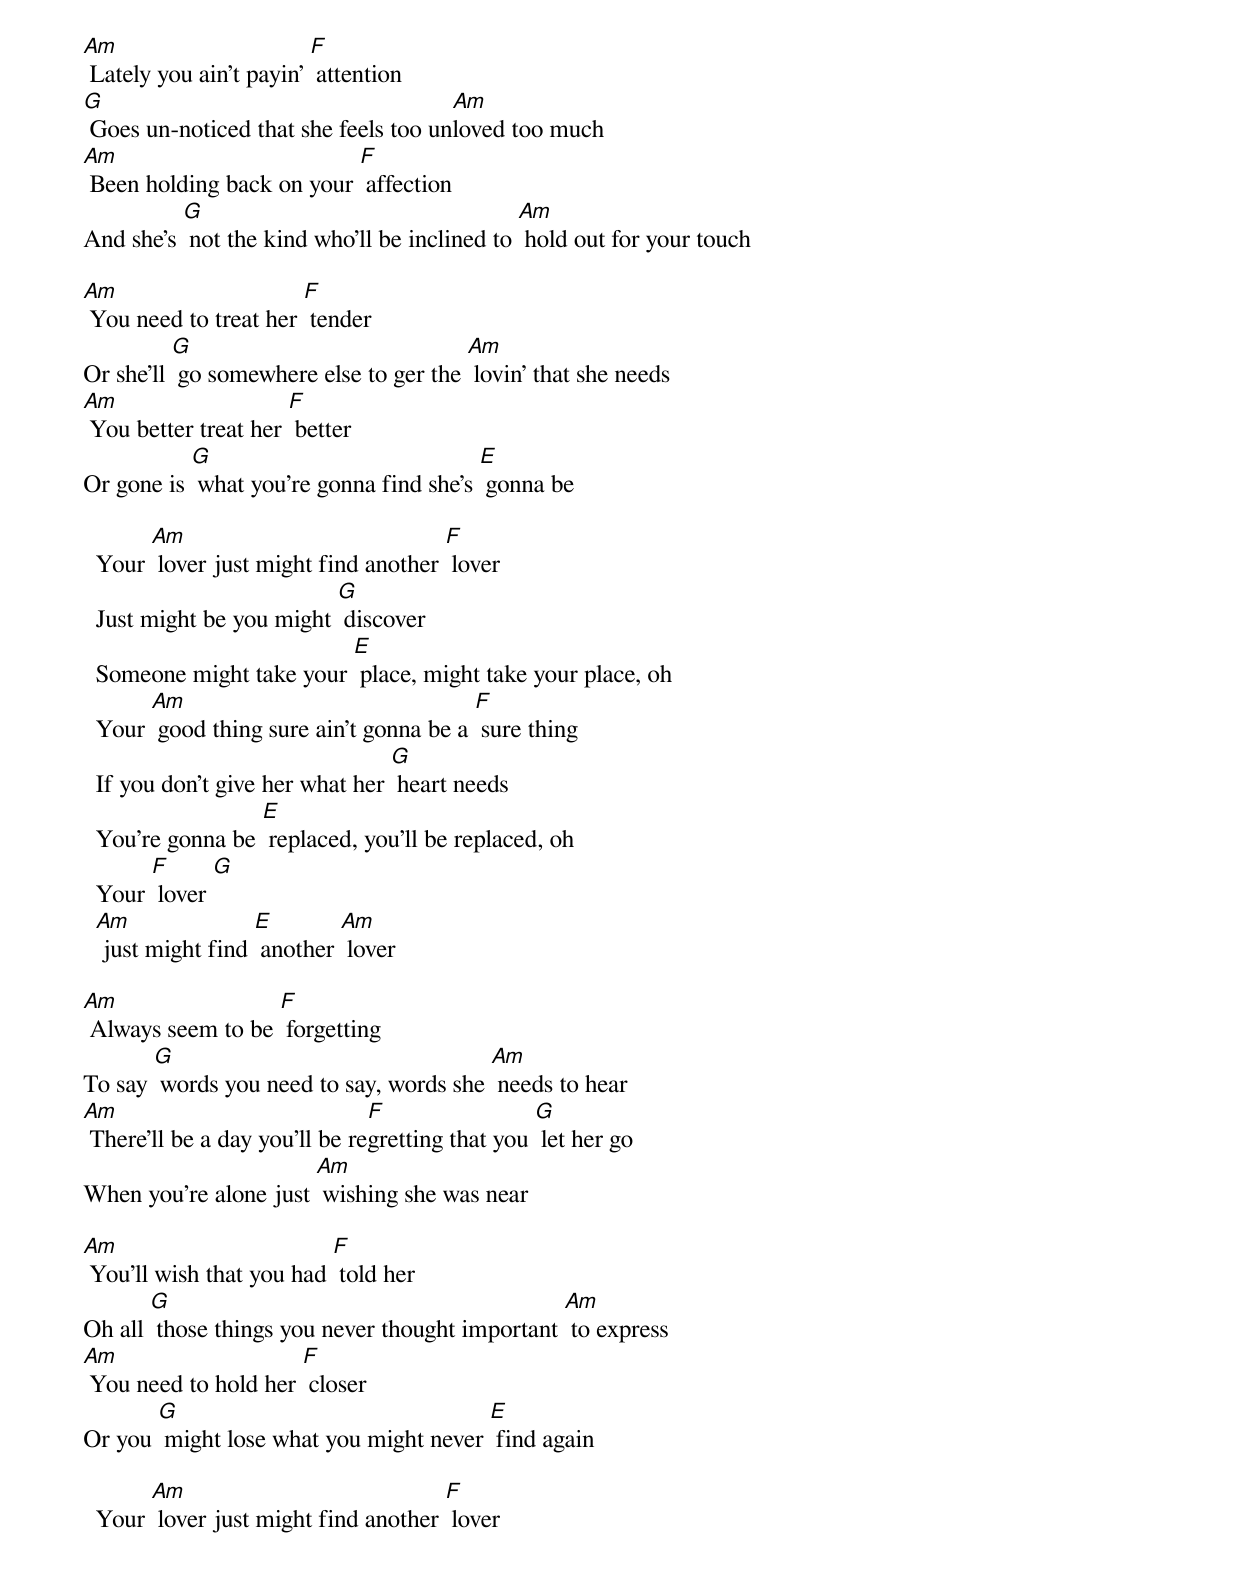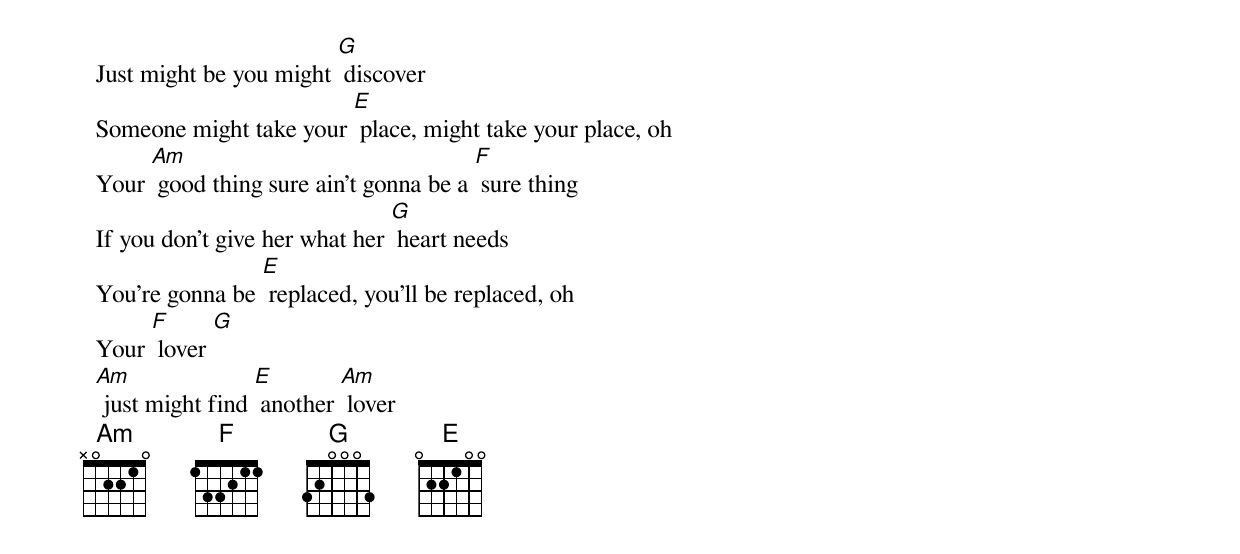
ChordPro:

[Am] Lately you ain't payin' [F] attention
[G] Goes un-noticed that she feels too un[Am]loved too much
[Am] Been holding back on your [F] affection
And she's [G] not the kind who'll be inclined to [Am] hold out for your touch

[Am] You need to treat her [F] tender
Or she'll [G] go somewhere else to ger the [Am] lovin' that she needs
[Am] You better treat her [F] better
Or gone is [G] what you're gonna find she's [E] gonna be

  Your [Am] lover just might find another [F] lover
  Just might be you might [G] discover
  Someone might take your [E] place, might take your place, oh
  Your [Am] good thing sure ain't gonna be a [F] sure thing
  If you don't give her what her [G] heart needs
  You're gonna be [E] replaced, you'll be replaced, oh
  Your [F] lover [G]
  [Am] just might find [E] another [Am] lover

[Am] Always seem to be [F] forgetting
To say [G] words you need to say, words she [Am] needs to hear
[Am] There'll be a day you'll be re[F]gretting that you [G] let her go
When you're alone just [Am] wishing she was near

[Am] You'll wish that you had [F] told her
Oh all [G] those things you never thought important [Am] to express
[Am] You need to hold her [F] closer
Or you [G] might lose what you might never [E] find again

  Your [Am] lover just might find another [F] lover
  Just might be you might [G] discover
  Someone might take your [E] place, might take your place, oh
  Your [Am] good thing sure ain't gonna be a [F] sure thing
  If you don't give her what her [G] heart needs
  You're gonna be [E] replaced, you'll be replaced, oh
  Your [F] lover [G]
  [Am] just might find [E] another [Am] lover
